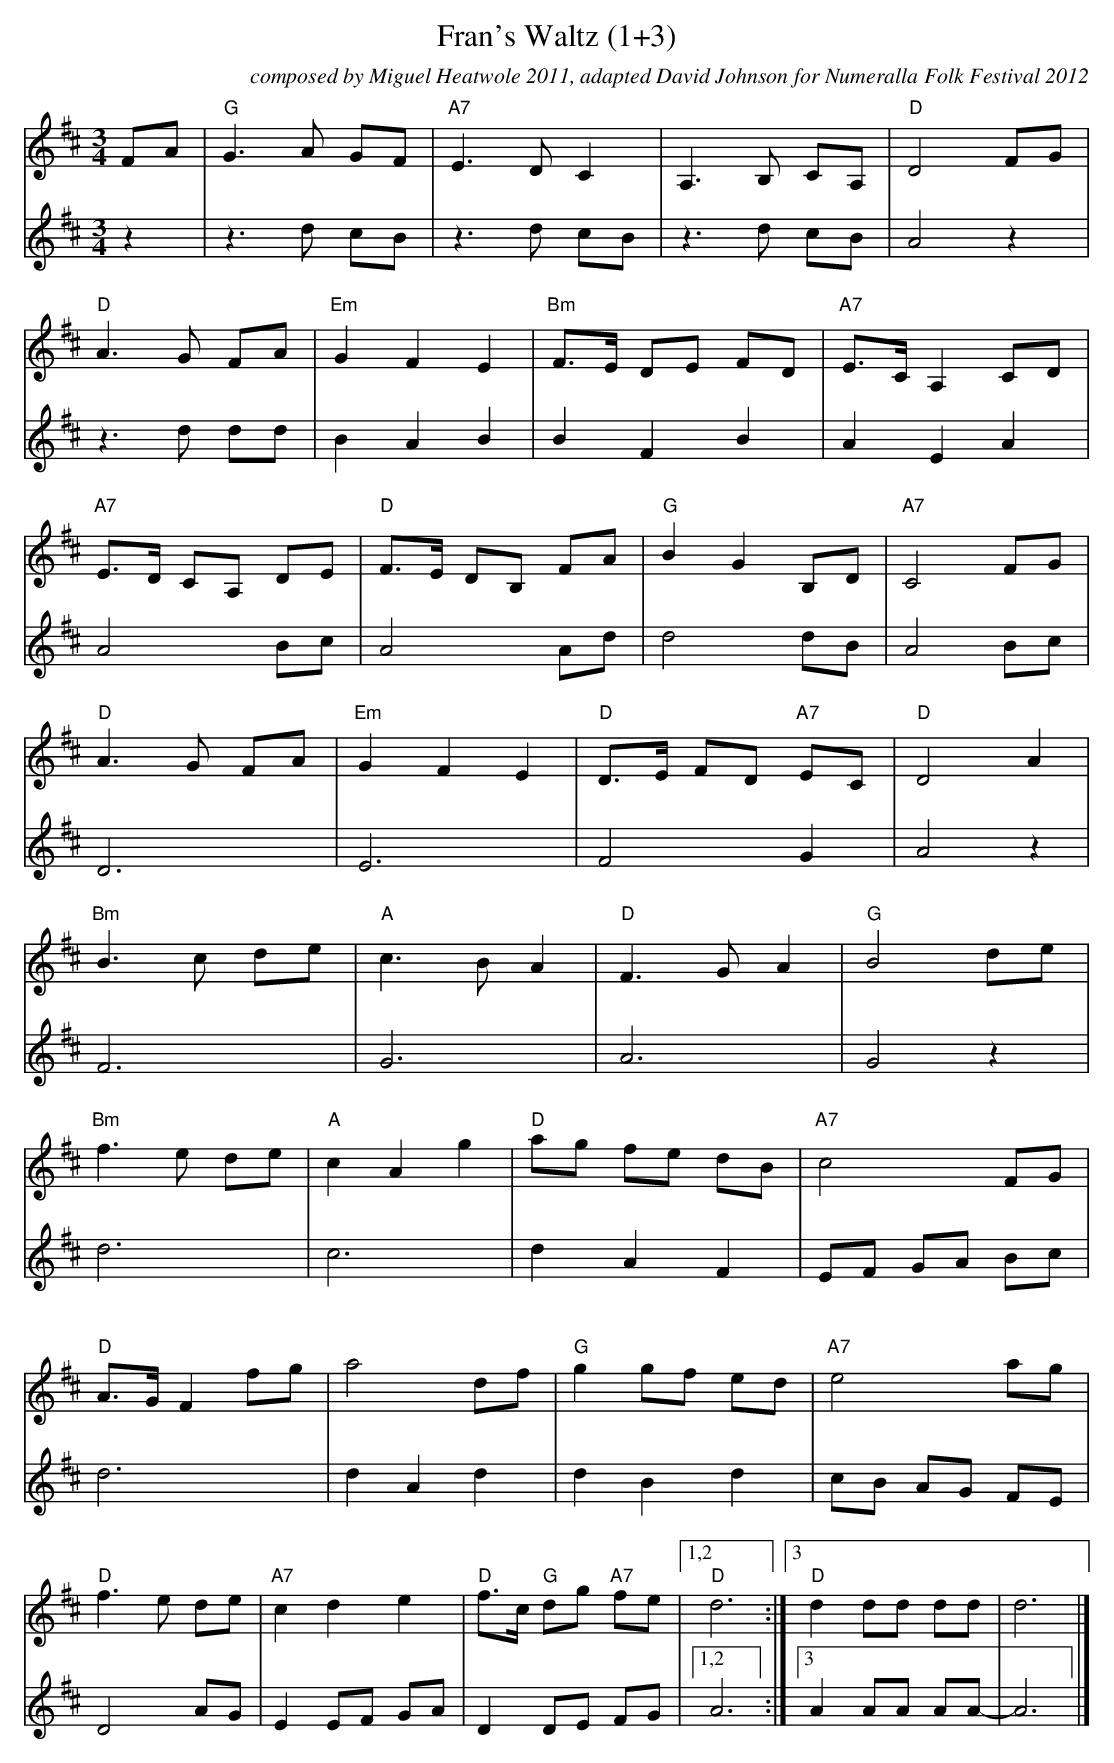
X:1
T:Fran's Waltz (1+3)
C:composed by Miguel Heatwole 2011, adapted David Johnson for Numeralla Folk Festival 2012
M:3/4
L:1/8
K:D
V:1
FA|"G"G3A GF|"A7"E3DC2|A,3B, CA,|"D"D4FG|
"D"A3G FA|"Em"G2F2E2|"Bm"F>E DE FD|"A7"E>CA,2CD|
"A7"E>D CA, DE|"D"F>E DB, FA|"G"B2G2B,D|"A7"C4 FG|
"D"A3G FA|"Em"G2F2E2|"D"D>E FD "A7"EC|"D"D4A2|
"Bm"B3c de|"A"c3 BA2|"D"F3GA2|"G"B4de|
"Bm"f3e de|"A"c2A2g2|"D"ag fe dB|"A7"c4 FG|
"D"A>GF2 fg|a4df|"G"g2gf ed|"A7"e4ag|
"D"f3e de|"A7"c2d2e2|"D"f>c "G"dg "A7"fe|[1,2"D"d6:|[3"D"d2dd dd|d6|]
V:3
z2|z3d cB|z3d cB|z3d cB|A4z2|
z3d dd|B2A2B2|B2F2B2|A2E2A2|
A4Bc|A4Ad|d4dB|A4Bc|
D6|E6|F4G2|A4z2|
F6|G6|A6|G4z2|
d6|c6|d2A2F2|EF GA Bc|
d6|d2A2d2|d2B2d2|cB AG FE|
D4AG|E2EF GA|D2DE FG|[1,2A6:|[3A2AA AA-|A6|]
